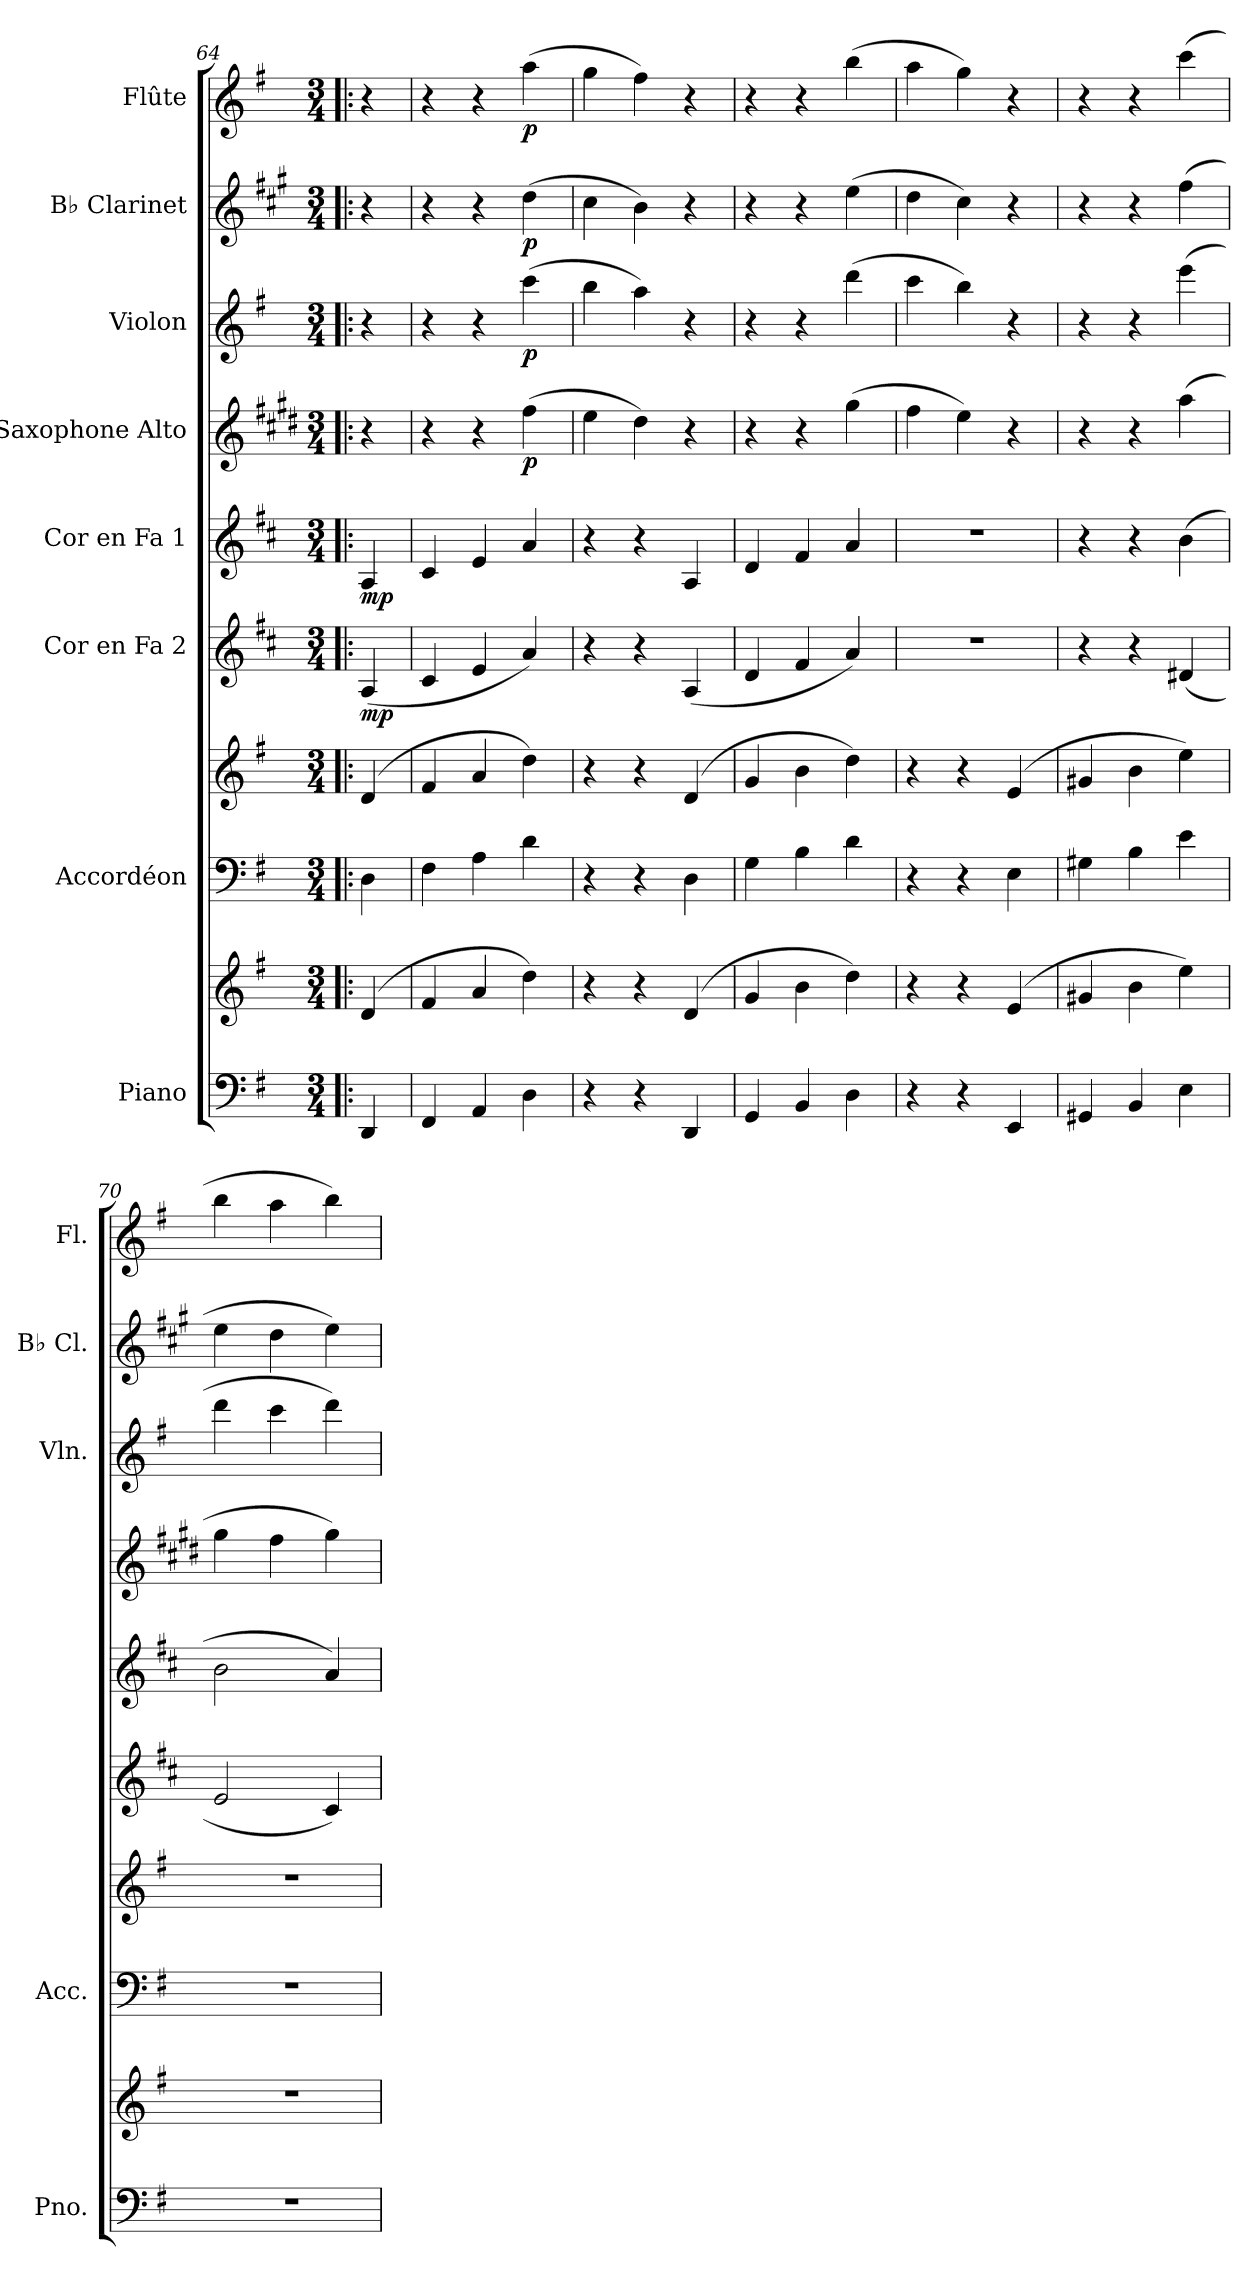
**kern	**kern	**dynam	**kern	**kern	**dynam	**kern	**dynam	**kern	**dynam	**kern	**dynam	**kern	**dynam	**kern	**dynam	**kern	**dynam
*part8	*part8	*part8	*part7	*part7	*part7	*part6	*part6	*part5	*part5	*part4	*part4	*part3	*part3	*part2	*part2	*part1	*part1
*staff10	*staff9	*staff9/10	*staff8	*staff7	*staff7/8	*staff6	*staff6	*staff5	*staff5	*staff4	*staff4	*staff3	*staff3	*staff2	*staff2	*staff1	*staff1
*I"Piano	*	*	*I"Accordéon	*	*	*I"Cor en Fa 2	*	*I"Cor en Fa 1	*	*I"Saxophone Alto	*	*I"Violon	*	*I"B♭ Clarinet	*	*I"Flûte	*
*I'Pno.	*	*	*I'Acc.	*	*	*	*	*	*	*	*	*I'Vln.	*	*I'B♭ Cl.	*	*I'Fl.	*
*clefF4	*clefG2	*	*clefF4	*clefG2	*	*clefG2	*	*clefG2	*	*clefG2	*	*clefG2	*	*clefG2	*	*clefG2	*
*	*	*	*	*	*	*ITrd4c7	*	*ITrd4c7	*	*ITrd5c9	*	*	*	*ITrd1c2	*	*	*
*k[f#]	*k[f#]	*	*k[f#]	*k[f#]	*	*k[f#]	*	*k[f#]	*	*k[f#]	*	*k[f#]	*	*k[f#]	*	*k[f#]	*
*M3/4	*M3/4	*	*M3/4	*M3/4	*	*M3/4	*	*M3/4	*	*M3/4	*	*M3/4	*	*M3/4	*	*M3/4	*
=64!|:	=64!|:	=64!|:	=64!|:	=64!|:	=64!|:	=64!|:	=64!|:	=64!|:	=64!|:	=64!|:	=64!|:	=64!|:	=64!|:	=64!|:	=64!|:	=64!|:	=64!|:
!	!	!LO:DY:b=2	!	!	!	!	!	!	!	!	!	!	!	!	!	!	!
!	!	!LO:DY:n=1:b	!	!	!LO:DY:b=2	!	!	!	!	!	!	!	!	!	!	!	!
!	!	!	!	!	!LO:DY:n=1:b	!	!LO:DY:b	!	!LO:DY:b	!	!	!	!	!	!	!	!
4DD/	(4d/	mp mp	4D\	(4d/	mp mp	(4D/	mp	4D/	mp	4r	.	4r	.	4r	.	4r	.
=65	=65	=65	=65	=65	=65	=65	=65	=65	=65	=65	=65	=65	=65	=65	=65	=65	=65
4FF#/	4f#/	.	4F#\	4f#/	.	4F#/	.	4F#/	.	4r	.	4r	.	4r	.	4r	.
4AA/	4a/	.	4A\	4a/	.	4A/	.	4A/	.	4r	.	4r	.	4r	.	4r	.
!	!	!	!	!	!	!	!	!	!	!	!LO:DY:b	!	!LO:DY:b	!	!LO:DY:b	!	!LO:DY:b
4D\	4dd\)	.	4d\	4dd\)	.	4d/)	.	4d/	.	(4a\	p	(4ccc\	p	(4cc\	p	(4aa\	p
=66	=66	=66	=66	=66	=66	=66	=66	=66	=66	=66	=66	=66	=66	=66	=66	=66	=66
4r	4r	.	4r	4r	.	4r	.	4r	.	4g\	.	4bb\	.	4b\	.	4gg\	.
4r	4r	.	4r	4r	.	4r	.	4r	.	4f#\)	.	4aa\)	.	4a\)	.	4ff#\)	.
4DD/	(4d/	.	4D\	(4d/	.	(4D/	.	4D/	.	4r	.	4r	.	4r	.	4r	.
=67	=67	=67	=67	=67	=67	=67	=67	=67	=67	=67	=67	=67	=67	=67	=67	=67	=67
4GG/	4g/	.	4G\	4g/	.	4G/	.	4G/	.	4r	.	4r	.	4r	.	4r	.
4BB/	4b\	.	4B\	4b\	.	4B/	.	4B/	.	4r	.	4r	.	4r	.	4r	.
4D\	4dd\)	.	4d\	4dd\)	.	4d/)	.	4d/	.	(4b\	.	(4ddd\	.	(4dd\	.	(4bb\	.
!!LO:PB:g=z
=68	=68	=68	=68	=68	=68	=68	=68	=68	=68	=68	=68	=68	=68	=68	=68	=68	=68
4r	4r	.	4r	4r	.	2.r	.	2.r	.	4a\	.	4ccc\	.	4cc\	.	4aa\	.
4r	4r	.	4r	4r	.	.	.	.	.	4g\)	.	4bb\)	.	4b\)	.	4gg\)	.
4EE/	(4e/	.	4E\	(4e/	.	.	.	.	.	4r	.	4r	.	4r	.	4r	.
=69	=69	=69	=69	=69	=69	=69	=69	=69	=69	=69	=69	=69	=69	=69	=69	=69	=69
4GG#X/	4g#X/	.	4G#X\	4g#X/	.	4r	.	4r	.	4r	.	4r	.	4r	.	4r	.
4BB/	4b\	.	4B\	4b\	.	4r	.	4r	.	4r	.	4r	.	4r	.	4r	.
4E\	4ee\)	.	4e\	4ee\)	.	(4G#X/	.	(4e\	.	(4cc\	.	(4eee\	.	(4ee\	.	(4ccc\	.
=70	=70	=70	=70	=70	=70	=70	=70	=70	=70	=70	=70	=70	=70	=70	=70	=70	=70
2.r	2.r	.	2.r	2.r	.	2A/	.	2e\	.	4b\	.	4ddd\	.	4dd\	.	4bb\	.
.	.	.	.	.	.	.	.	.	.	4a\	.	4ccc\	.	4cc\	.	4aa\	.
.	.	.	.	.	.	4F#/)	.	4d/)	.	4b\)	.	4ddd\)	.	4dd\)	.	4bb\)	.
=	=	=	=	=	=	=	=	=	=	=	=	=	=	=	=	=	=
*-	*-	*-	*-	*-	*-	*-	*-	*-	*-	*-	*-	*-	*-	*-	*-	*-	*-
